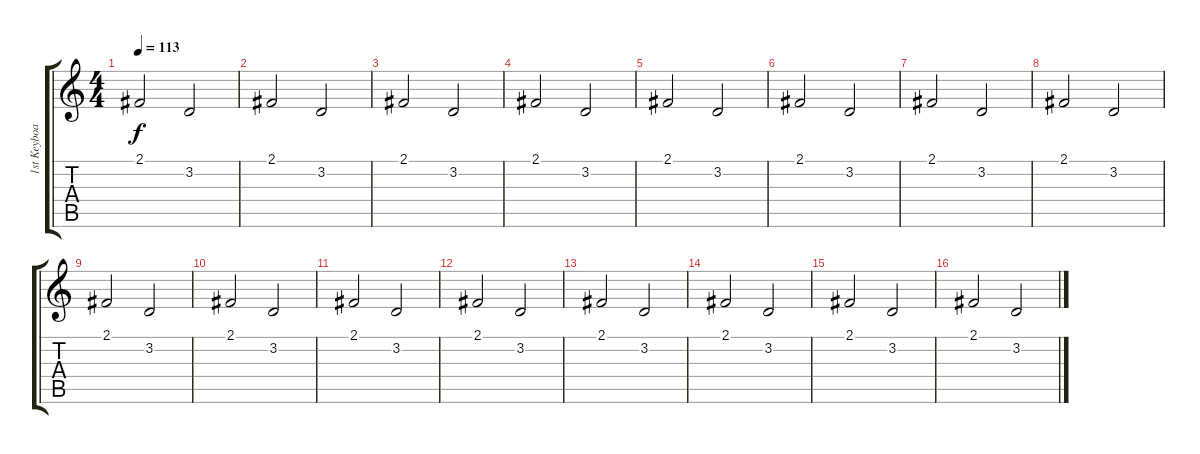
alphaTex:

\track ("1st Keyboard" "1st Keyboa") {instrument fx3crystal}
\staff {score tabs}
\tuning (E4 B3 G3 D3 A2 E2) {hide}
\ts (4 4)
\tempo 113
\clef g2
\ks c
2.1.2{dy f} 3.2.2 |
2.1.2 3.2.2 |
2.1.2 3.2.2 |
2.1.2 3.2.2 |
2.1.2 3.2.2 |
2.1.2 3.2.2 |
2.1.2 3.2.2 |
2.1.2 3.2.2 |
2.1.2 3.2.2 |
2.1.2 3.2.2 |
2.1.2 3.2.2 |
2.1.2 3.2.2 |
2.1.2 3.2.2 |
2.1.2 3.2.2 |
2.1.2 3.2.2 |
2.1.2 3.2.2
